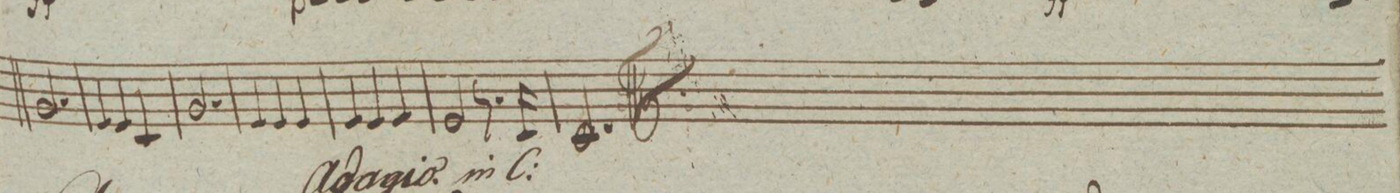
**kern	**dynam
*I"Corno 2do in C:	*
*clefG2	*
*k[]	*
*M3/4	*
2.g/	.
=125	=125
4e/	.
4e/	.
4c/	.
=126	=126
2.g/	.
=127	=127
4e/	.
4e/	.
4e/	.
=128	=128
4e/	.
4e/	.
4e/	.
=129	=129
2e/	.
8.r	.
16c/	.
=130	=130
2.c/	.
==	==
*-	*-
